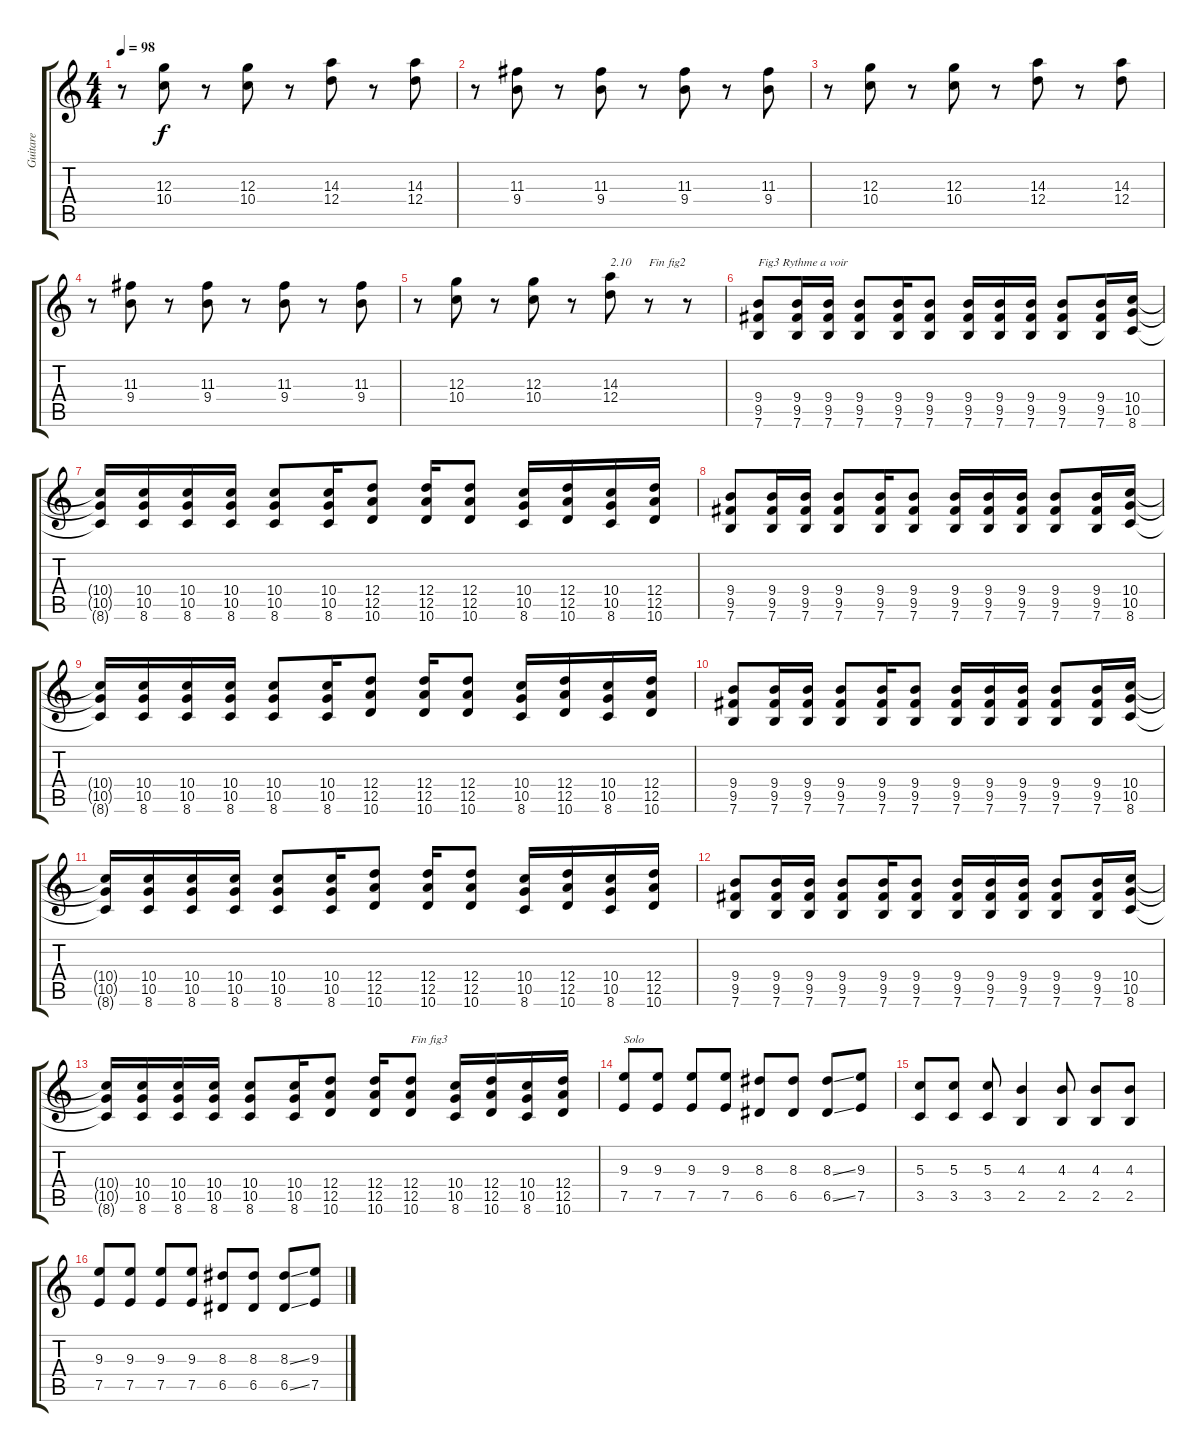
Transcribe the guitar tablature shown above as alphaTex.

\track ("Guitare" "Guitare") {instrument distortionguitar}
\staff {score tabs}
\tuning (E4 B3 G3 D3 A2 E2) {hide}
\ts (4 4)
\tempo 98
\clef g2
\ks c
r.8{dy f} (12.3 10.4).8 r.8 (12.3 10.4).8 r.8 (14.3 12.4).8 r.8 (14.3 12.4).8 |
r.8 (11.3 9.4).8 r.8 (11.3 9.4).8 r.8 (11.3 9.4).8 r.8 (11.3 9.4).8 |
r.8 (12.3 10.4).8 r.8 (12.3 10.4).8 r.8 (14.3 12.4).8 r.8 (14.3 12.4).8 |
r.8 (11.3 9.4).8 r.8 (11.3 9.4).8 r.8 (11.3 9.4).8 r.8 (11.3 9.4).8 |
r.8 (12.3 10.4).8 r.8 (12.3 10.4).8 r.8 (14.3 12.4).8{txt "2.10"} r.8{txt "Fin fig2"} r.8 |
(9.4 9.5 7.6).8{txt "Fig3 Rythme a voir"} (9.4 9.5 7.6).16 (9.4 9.5 7.6).16 (9.4 9.5 7.6).8 (9.4 9.5 7.6).16 (9.4 9.5 7.6).8 (9.4 9.5 7.6).16 (9.4 9.5 7.6).16 (9.4 9.5 7.6).16 (9.4 9.5 7.6).8 (9.4 9.5 7.6).16 (10.4 10.5 8.6).16 |
(10.4{t} 10.5{t} 8.6{t}).16 (10.4 10.5 8.6).16 (10.4 10.5 8.6).16 (10.4 10.5 8.6).16 (10.4 10.5 8.6).8 (10.4 10.5 8.6).16 (12.4 12.5 10.6).8 (12.4 12.5 10.6).16 (12.4 12.5 10.6).8 (10.4 10.5 8.6).16 (12.4 12.5 10.6).16 (10.4 10.5 8.6).16 (12.4 12.5 10.6).16 |
(9.4 9.5 7.6).8 (9.4 9.5 7.6).16 (9.4 9.5 7.6).16 (9.4 9.5 7.6).8 (9.4 9.5 7.6).16 (9.4 9.5 7.6).8 (9.4 9.5 7.6).16 (9.4 9.5 7.6).16 (9.4 9.5 7.6).16 (9.4 9.5 7.6).8 (9.4 9.5 7.6).16 (10.4 10.5 8.6).16 |
(10.4{t} 10.5{t} 8.6{t}).16 (10.4 10.5 8.6).16 (10.4 10.5 8.6).16 (10.4 10.5 8.6).16 (10.4 10.5 8.6).8 (10.4 10.5 8.6).16 (12.4 12.5 10.6).8 (12.4 12.5 10.6).16 (12.4 12.5 10.6).8 (10.4 10.5 8.6).16 (12.4 12.5 10.6).16 (10.4 10.5 8.6).16 (12.4 12.5 10.6).16 |
(9.4 9.5 7.6).8 (9.4 9.5 7.6).16 (9.4 9.5 7.6).16 (9.4 9.5 7.6).8 (9.4 9.5 7.6).16 (9.4 9.5 7.6).8 (9.4 9.5 7.6).16 (9.4 9.5 7.6).16 (9.4 9.5 7.6).16 (9.4 9.5 7.6).8 (9.4 9.5 7.6).16 (10.4 10.5 8.6).16 |
(10.4{t} 10.5{t} 8.6{t}).16 (10.4 10.5 8.6).16 (10.4 10.5 8.6).16 (10.4 10.5 8.6).16 (10.4 10.5 8.6).8 (10.4 10.5 8.6).16 (12.4 12.5 10.6).8 (12.4 12.5 10.6).16 (12.4 12.5 10.6).8 (10.4 10.5 8.6).16 (12.4 12.5 10.6).16 (10.4 10.5 8.6).16 (12.4 12.5 10.6).16 |
(9.4 9.5 7.6).8 (9.4 9.5 7.6).16 (9.4 9.5 7.6).16 (9.4 9.5 7.6).8 (9.4 9.5 7.6).16 (9.4 9.5 7.6).8 (9.4 9.5 7.6).16 (9.4 9.5 7.6).16 (9.4 9.5 7.6).16 (9.4 9.5 7.6).8 (9.4 9.5 7.6).16 (10.4 10.5 8.6).16 |
(10.4{t} 10.5{t} 8.6{t}).16 (10.4 10.5 8.6).16 (10.4 10.5 8.6).16 (10.4 10.5 8.6).16 (10.4 10.5 8.6).8 (10.4 10.5 8.6).16 (12.4 12.5 10.6).8 (12.4 12.5 10.6).16 (12.4 12.5 10.6).8{txt "Fin fig3"} (10.4 10.5 8.6).16 (12.4 12.5 10.6).16 (10.4 10.5 8.6).16 (12.4 12.5 10.6).16 |
(9.3 7.5).8{txt "Solo"} (9.3 7.5).8 (9.3 7.5).8 (9.3 7.5).8 (8.3 6.5).8 (8.3 6.5).8 (8.3{ss} 6.5{ss}).8 (9.3 7.5).8 |
(5.3 3.5).8 (5.3 3.5).8 (5.3 3.5).8 (4.3 2.5).4 (4.3 2.5).8 (4.3 2.5).8 (4.3 2.5).8 |
(9.3 7.5).8 (9.3 7.5).8 (9.3 7.5).8 (9.3 7.5).8 (8.3 6.5).8 (8.3 6.5).8 (8.3{ss} 6.5{ss}).8 (9.3 7.5).8
